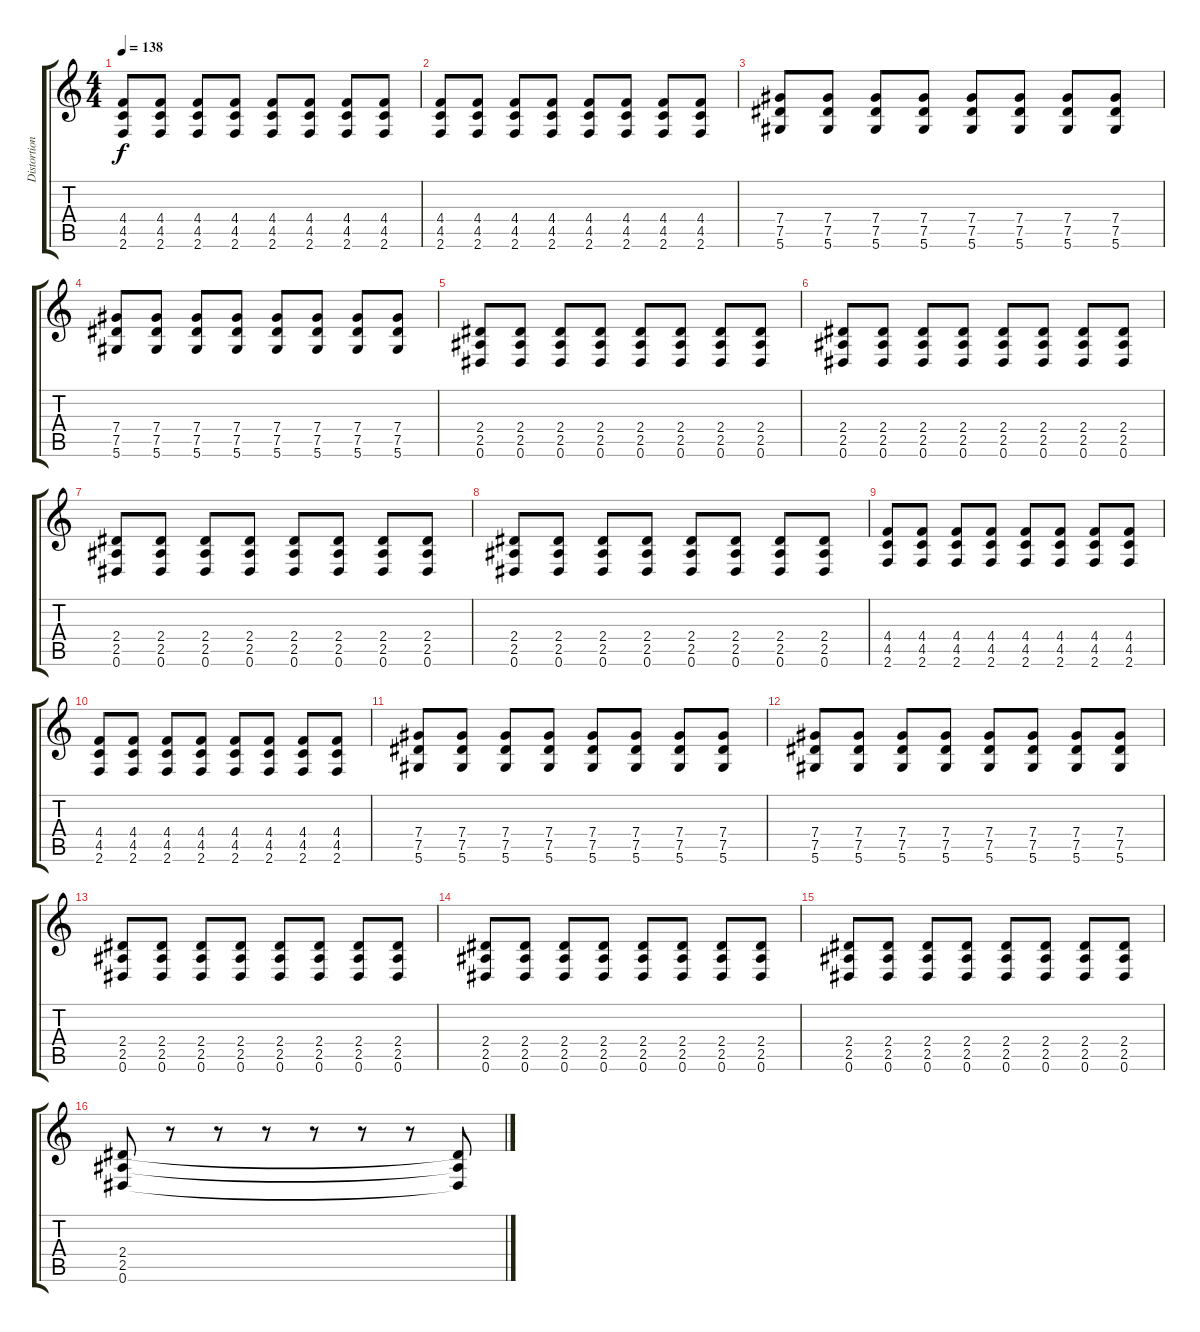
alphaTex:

\track ("Distortion 1" "Distortion") {instrument distortionguitar}
\staff {score tabs}
\tuning (Eb4 Bb3 Gb3 Db3 Ab2 Eb2) {hide}
\ts (4 4)
\tempo 138
\clef g2
\ks c
(4.4 4.5 2.6).8{dy f} (4.4 4.5 2.6).8 (4.4 4.5 2.6).8 (4.4 4.5 2.6).8 (4.4 4.5 2.6).8 (4.4 4.5 2.6).8 (4.4 4.5 2.6).8 (4.4 4.5 2.6).8 |
(4.4 4.5 2.6).8 (4.4 4.5 2.6).8 (4.4 4.5 2.6).8 (4.4 4.5 2.6).8 (4.4 4.5 2.6).8 (4.4 4.5 2.6).8 (4.4 4.5 2.6).8 (4.4 4.5 2.6).8 |
(7.4 7.5 5.6).8 (7.4 7.5 5.6).8 (7.4 7.5 5.6).8 (7.4 7.5 5.6).8 (7.4 7.5 5.6).8 (7.4 7.5 5.6).8 (7.4 7.5 5.6).8 (7.4 7.5 5.6).8 |
(7.4 7.5 5.6).8 (7.4 7.5 5.6).8 (7.4 7.5 5.6).8 (7.4 7.5 5.6).8 (7.4 7.5 5.6).8 (7.4 7.5 5.6).8 (7.4 7.5 5.6).8 (7.4 7.5 5.6).8 |
(2.4 2.5 0.6).8 (2.4 2.5 0.6).8 (2.4 2.5 0.6).8 (2.4 2.5 0.6).8 (2.4 2.5 0.6).8 (2.4 2.5 0.6).8 (2.4 2.5 0.6).8 (2.4 2.5 0.6).8 |
(2.4 2.5 0.6).8 (2.4 2.5 0.6).8 (2.4 2.5 0.6).8 (2.4 2.5 0.6).8 (2.4 2.5 0.6).8 (2.4 2.5 0.6).8 (2.4 2.5 0.6).8 (2.4 2.5 0.6).8 |
(2.4 2.5 0.6).8 (2.4 2.5 0.6).8 (2.4 2.5 0.6).8 (2.4 2.5 0.6).8 (2.4 2.5 0.6).8 (2.4 2.5 0.6).8 (2.4 2.5 0.6).8 (2.4 2.5 0.6).8 |
(2.4 2.5 0.6).8 (2.4 2.5 0.6).8 (2.4 2.5 0.6).8 (2.4 2.5 0.6).8 (2.4 2.5 0.6).8 (2.4 2.5 0.6).8 (2.4 2.5 0.6).8 (2.4 2.5 0.6).8 |
(4.4 4.5 2.6).8 (4.4 4.5 2.6).8 (4.4 4.5 2.6).8 (4.4 4.5 2.6).8 (4.4 4.5 2.6).8 (4.4 4.5 2.6).8 (4.4 4.5 2.6).8 (4.4 4.5 2.6).8 |
(4.4 4.5 2.6).8 (4.4 4.5 2.6).8 (4.4 4.5 2.6).8 (4.4 4.5 2.6).8 (4.4 4.5 2.6).8 (4.4 4.5 2.6).8 (4.4 4.5 2.6).8 (4.4 4.5 2.6).8 |
(7.4 7.5 5.6).8 (7.4 7.5 5.6).8 (7.4 7.5 5.6).8 (7.4 7.5 5.6).8 (7.4 7.5 5.6).8 (7.4 7.5 5.6).8 (7.4 7.5 5.6).8 (7.4 7.5 5.6).8 |
(7.4 7.5 5.6).8 (7.4 7.5 5.6).8 (7.4 7.5 5.6).8 (7.4 7.5 5.6).8 (7.4 7.5 5.6).8 (7.4 7.5 5.6).8 (7.4 7.5 5.6).8 (7.4 7.5 5.6).8 |
(2.4 2.5 0.6).8 (2.4 2.5 0.6).8 (2.4 2.5 0.6).8 (2.4 2.5 0.6).8 (2.4 2.5 0.6).8 (2.4 2.5 0.6).8 (2.4 2.5 0.6).8 (2.4 2.5 0.6).8 |
(2.4 2.5 0.6).8 (2.4 2.5 0.6).8 (2.4 2.5 0.6).8 (2.4 2.5 0.6).8 (2.4 2.5 0.6).8 (2.4 2.5 0.6).8 (2.4 2.5 0.6).8 (2.4 2.5 0.6).8 |
(2.4 2.5 0.6).8 (2.4 2.5 0.6).8 (2.4 2.5 0.6).8 (2.4 2.5 0.6).8 (2.4 2.5 0.6).8 (2.4 2.5 0.6).8 (2.4 2.5 0.6).8 (2.4 2.5 0.6).8 |
(2.4 2.5 0.6).8 r.8 r.8 r.8 r.8 r.8 r.8 (2.4{t} 2.5{t} 0.6{t}).8
